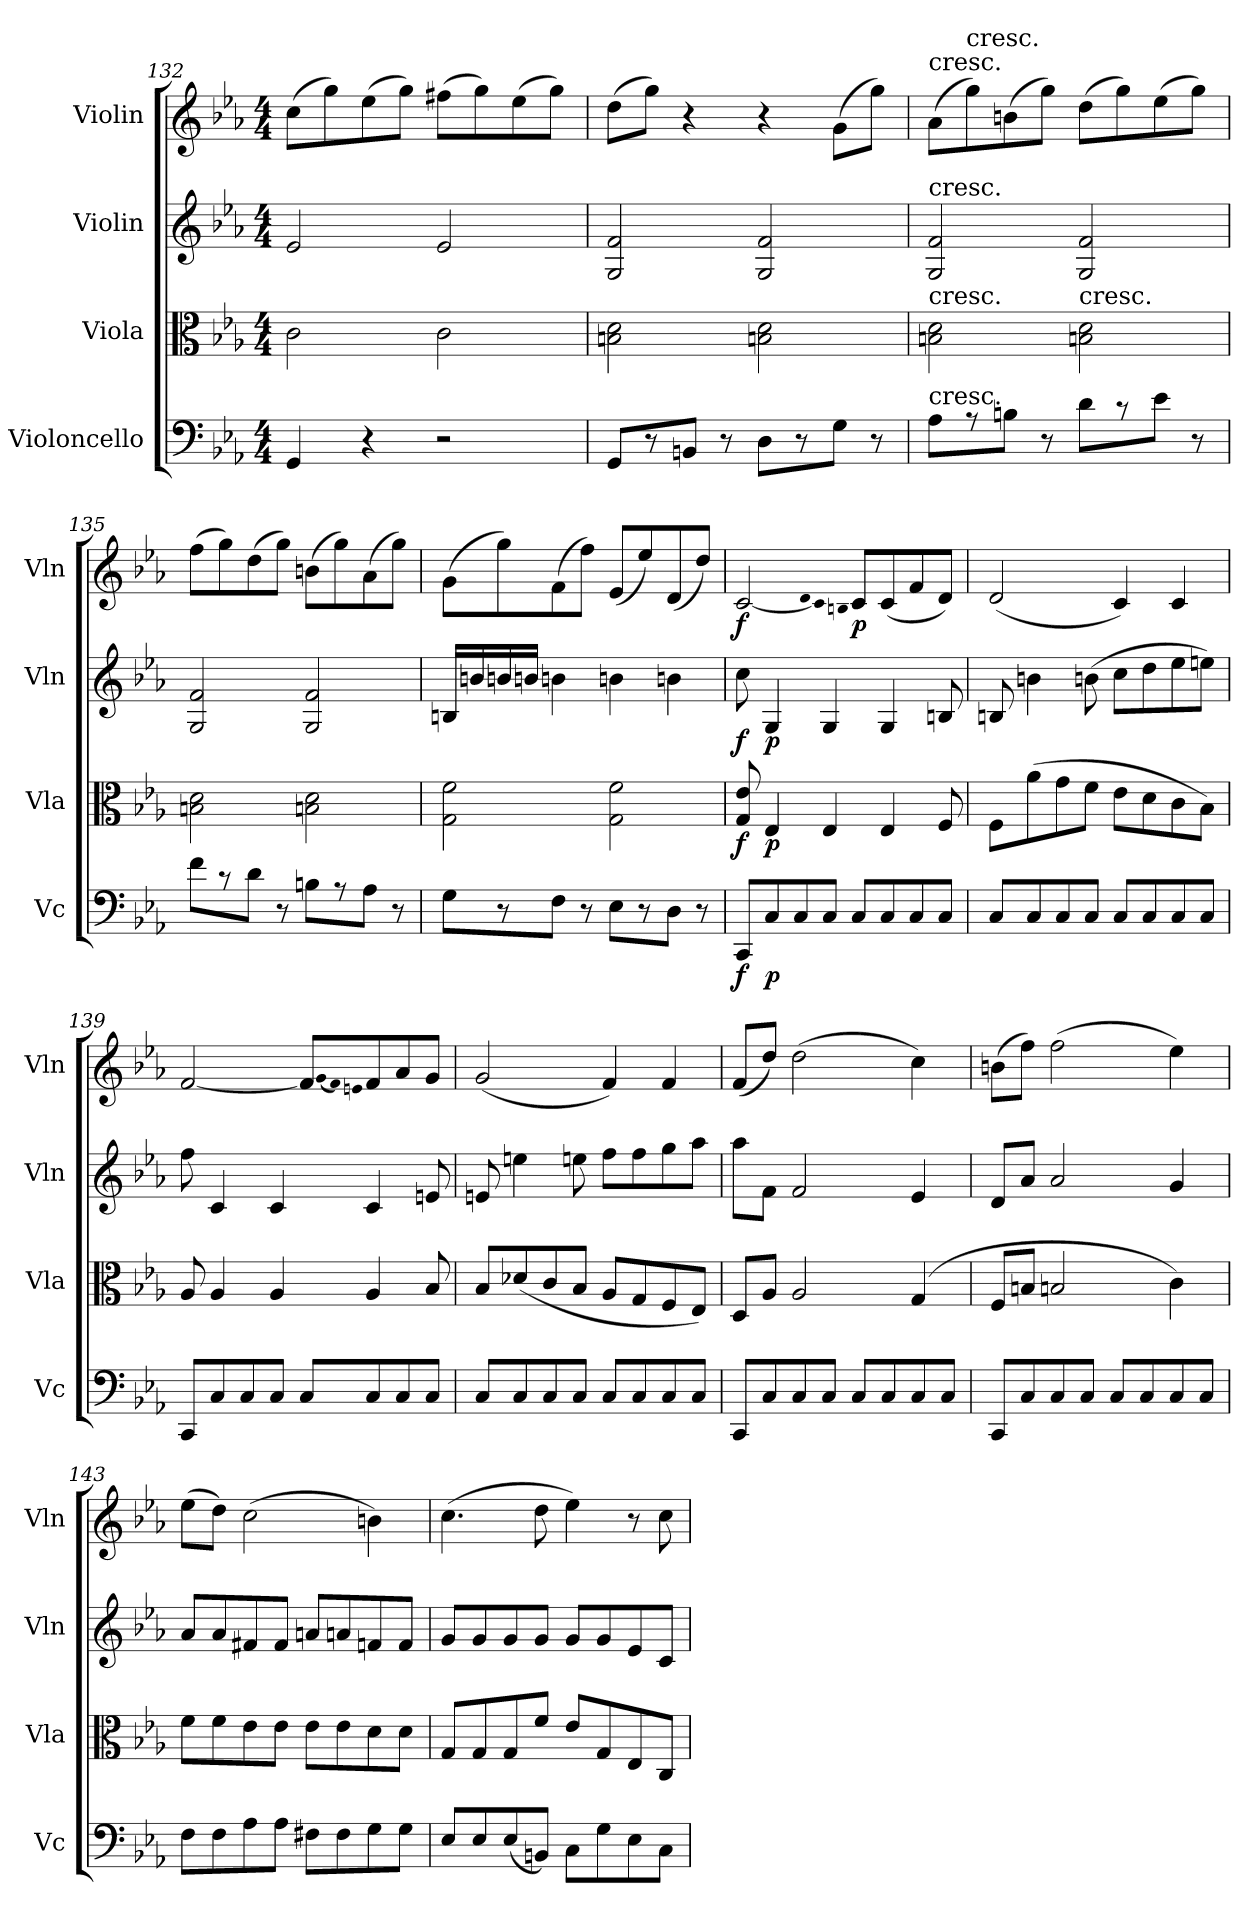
**kern	**dynam	**kern	**dynam	**kern	**dynam	**kern	**dynam
*part4	*part4	*part3	*part3	*part2	*part2	*part1	*part1
*staff4	*staff4	*staff3	*staff3	*staff2	*staff2	*staff1	*staff1
*I"Violoncello	*	*I"Viola	*	*I"Violin	*	*I"Violin	*
*I'Vc	*	*I'Vla	*	*I'Vln	*	*I'Vln	*
*clefF4	*	*clefC3	*	*clefG2	*	*clefG2	*
*k[b-e-a-]	*	*k[b-e-a-]	*	*k[b-e-a-]	*	*k[b-e-a-]	*
*c:	*	*c:	*	*c:	*	*c:	*
*M4/4	*	*M4/4	*	*M4/4	*	*M4/4	*
=132	=132	=132	=132	=132	=132	=132	=132
4GG/	.	2c\	.	2e-/	.	(8cc\L	.
.	.	.	.	.	.	8gg\)	.
4r	.	.	.	.	.	(8ee-\	.
.	.	.	.	.	.	8gg\J)	.
2r	.	2c\	.	2e-/	.	(8ff#X\L	.
.	.	.	.	.	.	8gg\)	.
.	.	.	.	.	.	(8ee-\	.
.	.	.	.	.	.	8gg\J)	.
=133	=133	=133	=133	=133	=133	=133	=133
8GG/L	.	2Bn\ 2d\	.	2G/ 2f/	.	(8dd\L	.
8r	.	.	.	.	.	8gg\J)	.
8BBn/J	.	.	.	.	.	4r	.
8r	.	.	.	.	.	.	.
8D\L	.	2Bn\ 2d\	.	2G/ 2f/	.	4r	.
8r	.	.	.	.	.	.	.
8G\J	.	.	.	.	.	(8g\L	.
8r	.	.	.	.	.	8gg\J)	.
=134	=134	=134	=134	=134	=134	=134	=134
!	!	!	!	!	!	!LO:TX:t=cresc.	!
!	!	!	!	!LO:TX:t=cresc.	!	!	!
!	!	!LO:TX:t=cresc.	!	!	!	!	!
!LO:TX:t=cresc.	!	!	!	!	!	!	!
8A-\L	.	2Bn\ 2d\	.	2G/ 2f/	.	(8a-\L	.
!	!	!	!	!	!	!LO:TX:t=cresc.	!
8r	.	.	.	.	.	8gg\)	.
8Bn\J	.	.	.	.	.	(8bn\	.
8r	.	.	.	.	.	8gg\J)	.
!	!	!LO:TX:t=cresc.	!	!	!	!	!
8d\L	.	2Bn\ 2d\	.	2G/ 2f/	.	(8dd\L	.
8r	.	.	.	.	.	8gg\)	.
8e-\J	.	.	.	.	.	(8ee-\	.
8r	.	.	.	.	.	8gg\J)	.
=135	=135	=135	=135	=135	=135	=135	=135
8f\L	.	2Bn\ 2d\	.	2G/ 2f/	.	(8ff\L	.
8r	.	.	.	.	.	8gg\)	.
8d\J	.	.	.	.	.	(8dd\	.
8r	.	.	.	.	.	8gg\J)	.
8Bn\L	.	2Bn\ 2d\	.	2G/ 2f/	.	(8bn\L	.
8r	.	.	.	.	.	8gg\)	.
8A-\J	.	.	.	.	.	(8a-\	.
8r	.	.	.	.	.	8gg\J)	.
=136	=136	=136	=136	=136	=136	=136	=136
8G\L	.	2G\ 2f\	.	16Bn/LL	.	(8g\L	.
.	.	.	.	16bn/	.	.	.
8r	.	.	.	16bn/	.	8gg\)	.
.	.	.	.	16bn/JJ	.	.	.
8F\J	.	.	.	4bn\	.	(8f\	.
8r	.	.	.	.	.	8ff\J)	.
8E-\L	.	2G\ 2f\	.	4bn\	.	(8e-/L	.
8r	.	.	.	.	.	8ee-/)	.
8D\J	.	.	.	4bn\	.	(8d/	.
8r	.	.	.	.	.	8dd/J)	.
=137	=137	=137	=137	=137	=137	=137	=137
8CC/L	f	8G/ 8e-/	f	8cc\	f	[2c/	f
8C/	p	4E-/	p	4G/	p	.	.
8C/	.	.	.	.	.	.	.
8C/J	.	4E-/	.	4G/	.	.	.
.	.	.	.	.	.	qd	.
.	.	.	.	.	.	qc]	.
.	.	.	.	.	.	qBn	.
8C/L	.	.	.	.	.	8c/L	p
8C/	.	4E-/	.	4G/	.	(8c/	.
8C/	.	.	.	.	.	8f/	.
8C/J	.	8F/	.	8Bn/	.	8d/J)	.
=138	=138	=138	=138	=138	=138	=138	=138
8C/L	.	8F\L	.	8Bn/	.	(2d/	.
8C/	.	(8a-\	.	4bn\	.	.	.
8C/	.	8g\	.	.	.	.	.
8C/J	.	8f\J	.	(8bn\	.	.	.
8C/L	.	8e-\L	.	8cc\L	.	4c/)	.
8C/	.	8d\	.	8dd\	.	.	.
8C/	.	8c\	.	8ee-\	.	4c/	.
8C/J	.	8B-\J)	.	8een\J)	.	.	.
=139	=139	=139	=139	=139	=139	=139	=139
8CC/L	.	8A-/	.	8ff\	.	[2f/	.
8C/	.	4A-/	.	4c/	.	.	.
8C/	.	.	.	.	.	.	.
8C/J	.	4A-/	.	4c/	.	.	.
8C/L	.	.	.	.	.	8f/L]	.
.	.	.	.	.	.	(qg	.
.	.	.	.	.	.	qf)	.
.	.	.	.	.	.	qen	.
8C/	.	4A-/	.	4c/	.	8f/	.
8C/	.	.	.	.	.	8a-/	.
8C/J	.	8B-/	.	8en/	.	8g/J	.
=140	=140	=140	=140	=140	=140	=140	=140
8C/L	.	8B-/L	.	8en/	.	(2g/	.
8C/	.	(8d-X/	.	4een\	.	.	.
8C/	.	8c/	.	.	.	.	.
8C/J	.	8B-/J	.	8een\	.	.	.
8C/L	.	8A-/L	.	8ff\L	.	4f/)	.
8C/	.	8G/	.	8ff\	.	.	.
8C/	.	8F/	.	8gg\	.	4f/	.
8C/J	.	8E-/J)	.	8aa-\J	.	.	.
=141	=141	=141	=141	=141	=141	=141	=141
8CC/L	.	8D/L	.	8aa-\L	.	(8f/L	.
8C/	.	8A-/J	.	8f\J	.	8dd/J)	.
8C/	.	2A-/	.	2f/	.	(2dd\	.
8C/J	.	.	.	.	.	.	.
8C/L	.	.	.	.	.	.	.
8C/	.	.	.	.	.	.	.
8C/	.	(4G/	.	4e-/	.	4cc\)	.
8C/J	.	.	.	.	.	.	.
=142	=142	=142	=142	=142	=142	=142	=142
8CC/L	.	8F/L	.	8d/L	.	(8bn\L	.
8C/	.	8Bn/J	.	8a-/J	.	8ff\J)	.
8C/	.	2Bn/	.	2a-/	.	(2ff\	.
8C/J	.	.	.	.	.	.	.
8C/L	.	.	.	.	.	.	.
8C/	.	.	.	.	.	.	.
8C/	.	4c\)	.	4g/	.	4ee-\)	.
8C/J	.	.	.	.	.	.	.
=143	=143	=143	=143	=143	=143	=143	=143
8F\L	.	8f\L	.	8a-/L	.	(8ee-\L	.
8F\	.	8f\	.	8a-/	.	8dd\J)	.
8A-\	.	8e-\	.	8f#X/	.	(2cc\	.
8A-\J	.	8e-\J	.	8f#/J	.	.	.
8F#X\L	.	8e-\L	.	8an/L	.	.	.
8F#\	.	8e-\	.	8an/	.	.	.
8G\	.	8d\	.	8fn/	.	4bn\)	.
8G\J	.	8d\J	.	8f/J	.	.	.
=144	=144	=144	=144	=144	=144	=144	=144
8E-/L	.	8G/L	.	8g/L	.	(4.cc\	.
8E-/	.	8G/	.	8g/	.	.	.
(8E-/	.	8G/	.	8g/	.	.	.
8BBn/J)	.	8f/J	.	8g/J	.	8dd\	.
8C\L	.	8e-/L	.	8g/L	.	4ee-\)	.
8G\	.	8G/	.	8g/	.	.	.
8E-\	.	8E-/	.	8e-/	.	8r	.
8C\J	.	8C/J	.	8c/J	.	8cc\	.
=	=	=	=	=	=	=	=
*-	*-	*-	*-	*-	*-	*-	*-
